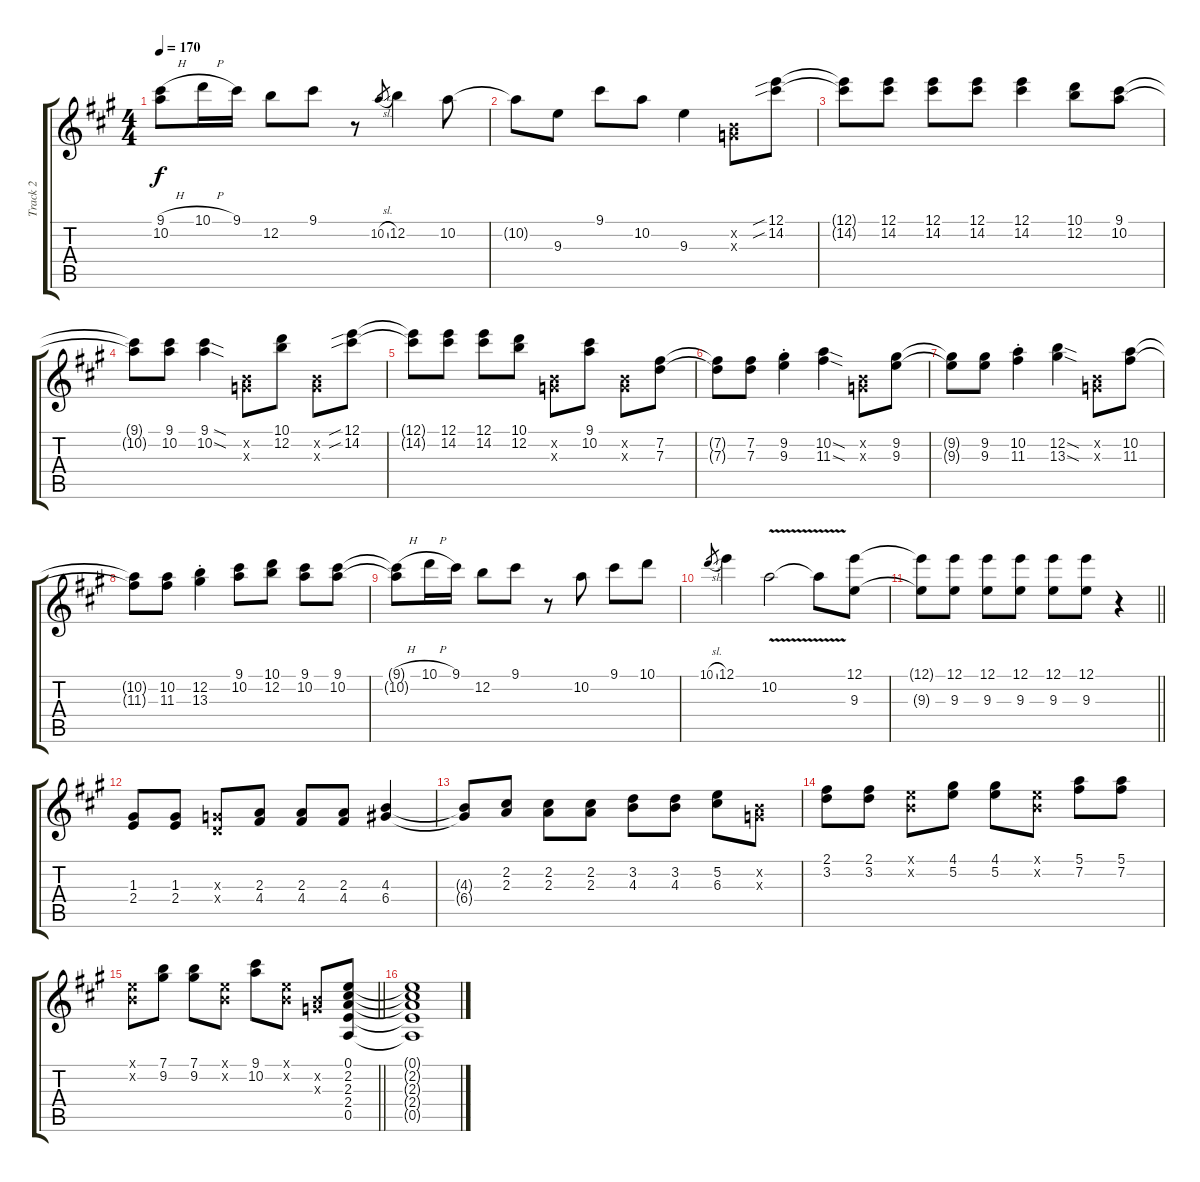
\track ("Track 2" "Track 2") {instrument acousticguitarnylon}
\staff {score tabs}
\tuning (E4 B3 G3 D3 A2 E2) {hide}
\ts (4 4)
\tempo 170
\clef g2
\ks a
(9.1{h t} 10.2{t}).8{dy f} 10.1{h}.16 9.1.16 12.2.8 9.1.8 r.8 10.2{sl}.8{gr} 12.2.4 10.2.8 |
10.2{t}.8 9.3.8 9.1.8 10.2.8 9.3.4 (0.2{x} 0.3{x}).8 (12.1{sib} 14.2{sib}).8 |
(12.1{t} 14.2{t}).8 (12.1 14.2).8 (12.1 14.2).8 (12.1 14.2).8 (12.1 14.2).4 (10.1 12.2).8 (9.1 10.2).8 |
(9.1{t} 10.2{t}).8 (9.1 10.2).8 (9.1{sod} 10.2{sod}).4 (0.2{x} 0.3{x}).8 (10.1 12.2).8 (0.2{x} 0.3{x}).8 (12.1{sib} 14.2{sib}).8 |
(12.1{t} 14.2{t}).8 (12.1 14.2).8 (12.1 14.2).8 (10.1 12.2).8 (0.2{x} 0.3{x}).8 (9.1 10.2).8 (0.2{x} 0.3{x}).8 (7.2 7.3).8 |
(7.2{t} 7.3{t}).8 (7.2 7.3).8 (9.2{st} 9.3{st}).4 (10.2{sod} 11.3{sod}).4 (0.2{x} 0.3{x}).8 (9.2 9.3).8 |
(9.2{t} 9.3{t}).8 (9.2 9.3).8 (10.2{st} 11.3{st}).4 (12.2{sod} 13.3{sod}).4 (0.2{x} 0.3{x}).8 (10.2 11.3).8 |
(10.2{t} 11.3{t}).8 (10.2 11.3).8 (12.2{st} 13.3{st}).4 (9.1 10.2).8 (10.1 12.2).8 (9.1 10.2).8 (9.1 10.2).8 |
(9.1{h t} 10.2{t}).8 10.1{h}.16 9.1.16 12.2.8 9.1.8 r.8 10.2.8 9.1.8 10.1.8 |
10.1{sl}.8{gr} 12.1.4 10.2{v}.2 10.2{t}.8 (12.1 9.3).8 |
\barLineRight lightlight
(12.1{t} 9.3{t}).8 (12.1 9.3).8 (12.1 9.3).8 (12.1 9.3).8 (12.1 9.3).8 (12.1 9.3).8 r.4 |
(1.3 2.4).8 (1.3 2.4).8 (0.3{x} 0.4{x}).8 (2.3 4.4).8 (2.3 4.4).8 (2.3 4.4).8 (4.3 6.4).4 |
(4.3{t} 6.4{t}).8 (2.2 2.3).8 (2.2 2.3).8 (2.2 2.3).8 (3.2 4.3).8 (3.2 4.3).8 (5.2 6.3).8 (0.2{x} 0.3{x}).8 |
(2.1 3.2).8 (2.1 3.2).8 (0.1{x} 0.2{x}).8 (4.1 5.2).8 (4.1 5.2).8 (0.1{x} 0.2{x}).8 (5.1 7.2).8 (5.1 7.2).8 |
\barLineRight lightlight
(0.1{x} 0.2{x}).8 (7.1 9.2).8 (7.1 9.2).8 (0.1{x} 0.2{x}).8 (9.1 10.2).8 (0.1{x} 0.2{x}).8 (0.2{x} 0.3{x}).8 (0.1 2.2 2.3 2.4 0.5).8 |
(0.1{t} 2.2{t} 2.3{t} 2.4{t} 0.5{t}).1
